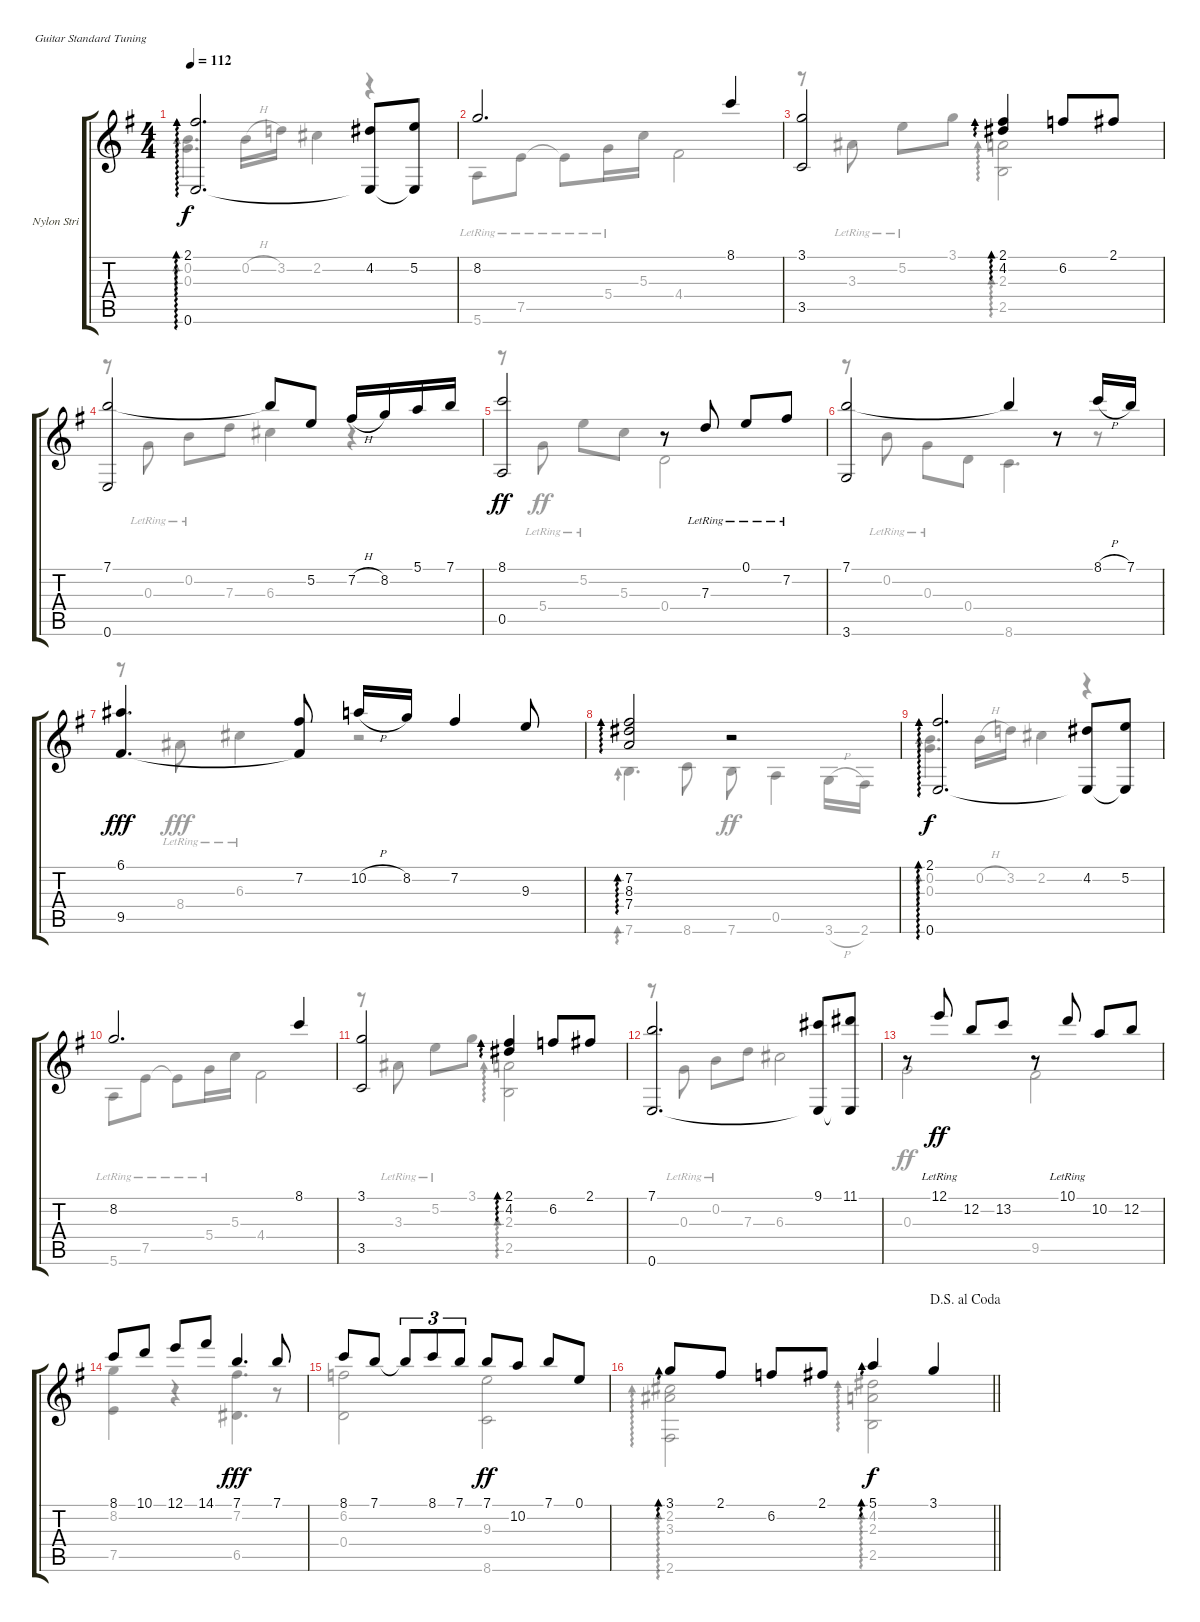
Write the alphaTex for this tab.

\bracketExtendMode groupsimilarinstruments
\firstSystemTrackNameOrientation horizontal
\otherSystemsTrackNameOrientation horizontal
\track ("Nylon Stringed Guitar" "Nylon Stri") {instrument acousticguitarnylon}
\staff {score tabs}
\tuning (E4 B3 G3 D3 A2 E2)
\voice
\ts (4 4)
\tempo 112
\clef g2
\ks g
(2.1 0.6).2{d ad 0 dy f} (4.2 0.6{t}).8 (5.2 0.6{t}).8 |
8.2.2{d} 8.1.4 |
(3.1 3.5).2 (2.1 4.2).4{ad 0} 6.2.8 2.1.8 |
(7.1 0.6).2 7.1{t}.8 5.2.8 7.2{h}.16 8.2.16 5.1.16 7.1.16 |
(8.1 0.5).2{dy ff} r.8 7.3{lr}.8 0.1{lr}.8 7.2{lr}.8 |
(7.1 3.6).2 7.1{t}.4 r.8 8.1{h}.16 7.1.16 |
(6.1 9.5).4{d dy fff} (7.2 9.5{t}).8 10.2{h}.16 8.2.16 7.2.4 9.3.8 |
(7.2 8.3 7.4).2{ad 0} r.2 |
(2.1 0.6).2{d ad 0 dy f} (4.2 0.6{t}).8 (5.2 0.6{t}).8 |
8.2.2{d} 8.1.4 |
(3.1 3.5).2 (2.1 4.2).4{ad 0} 6.2.8 2.1.8 |
(7.1 0.6).2{d} (9.1 0.6{t}).8 (11.1 0.6{t}).8 |
r.8 12.1{lr}.8{dy ff} 12.2.8 13.2.8 r.8 10.1{lr}.8 10.2.8 12.2.8 |
8.1.8 10.1.8 12.1.8 14.1.8 7.1.4{d dy fff} 7.1.8 |
8.1.8 7.1.8 7.1{t}.8{tu (3 2)} 8.1.8{tu (3 2)} 7.1.8{tu (3 2)} 7.1.8{dy ff} 10.2.8 7.1.8 0.1.8 |
\jump dalsegnoalcoda
\barLineRight lightlight
3.1.8{ad 0} 2.1.8 6.2.8 2.1.8 5.1.4{ad 0 dy f} 3.1.4
\voice
\clef g2
\ottava regular
\simile none
\ks g
(0.2 0.3).4{d ad 0 dy f} 0.2{h}.16 3.2.16 2.2.4 r.4 |
5.6{lr}.8 7.5{lr}.8 7.5{lr t}.8 5.4{lr}.16 5.3.16 4.4.2 |
r.8 3.3{lr}.8 5.2{lr}.8 3.1.8 (2.3 2.5).2{ad 0} |
r.8 0.3{lr}.8 0.2{lr}.8 7.3.8 6.3.4 r.4 |
r.8 5.4{lr}.8{dy ff} 5.2{lr}.8 5.3.8 0.4.2 |
r.8 0.2{lr}.8 0.3{lr}.8 0.4.8 8.6.4{d} r.8 |
r.8 8.4{lr}.8{dy fff} 6.3{lr}.4 r.2 |
7.6.4{d ad 0} 8.6.8 7.6.8{dy ff} 0.5.4 3.6{h}.16 2.6.16 |
(0.2 0.3).4{d ad 0 dy f} 0.2{h}.16 3.2.16 2.2.4 r.4 |
5.6{lr}.8 7.5{lr}.8 7.5{lr t}.8 5.4{lr}.16 5.3.16 4.4.2 |
r.8 3.3{lr}.8 5.2{lr}.8 3.1.8 (2.3 2.5).2{ad 0} |
r.8 0.3{lr}.8 0.2{lr}.8 7.3.8 6.3.2 |
0.3.2{dy ff} 9.5.2 |
(8.2 7.5).4 r.4 (7.2 6.5).4{d dy fff} r.8 |
(6.2 0.4).2 (9.3 8.6).2{dy ff} |
\barLineRight lightlight
(2.2 3.3 2.6).2{ad 0} (4.2 2.3 2.5).2{ad 0 dy f}
